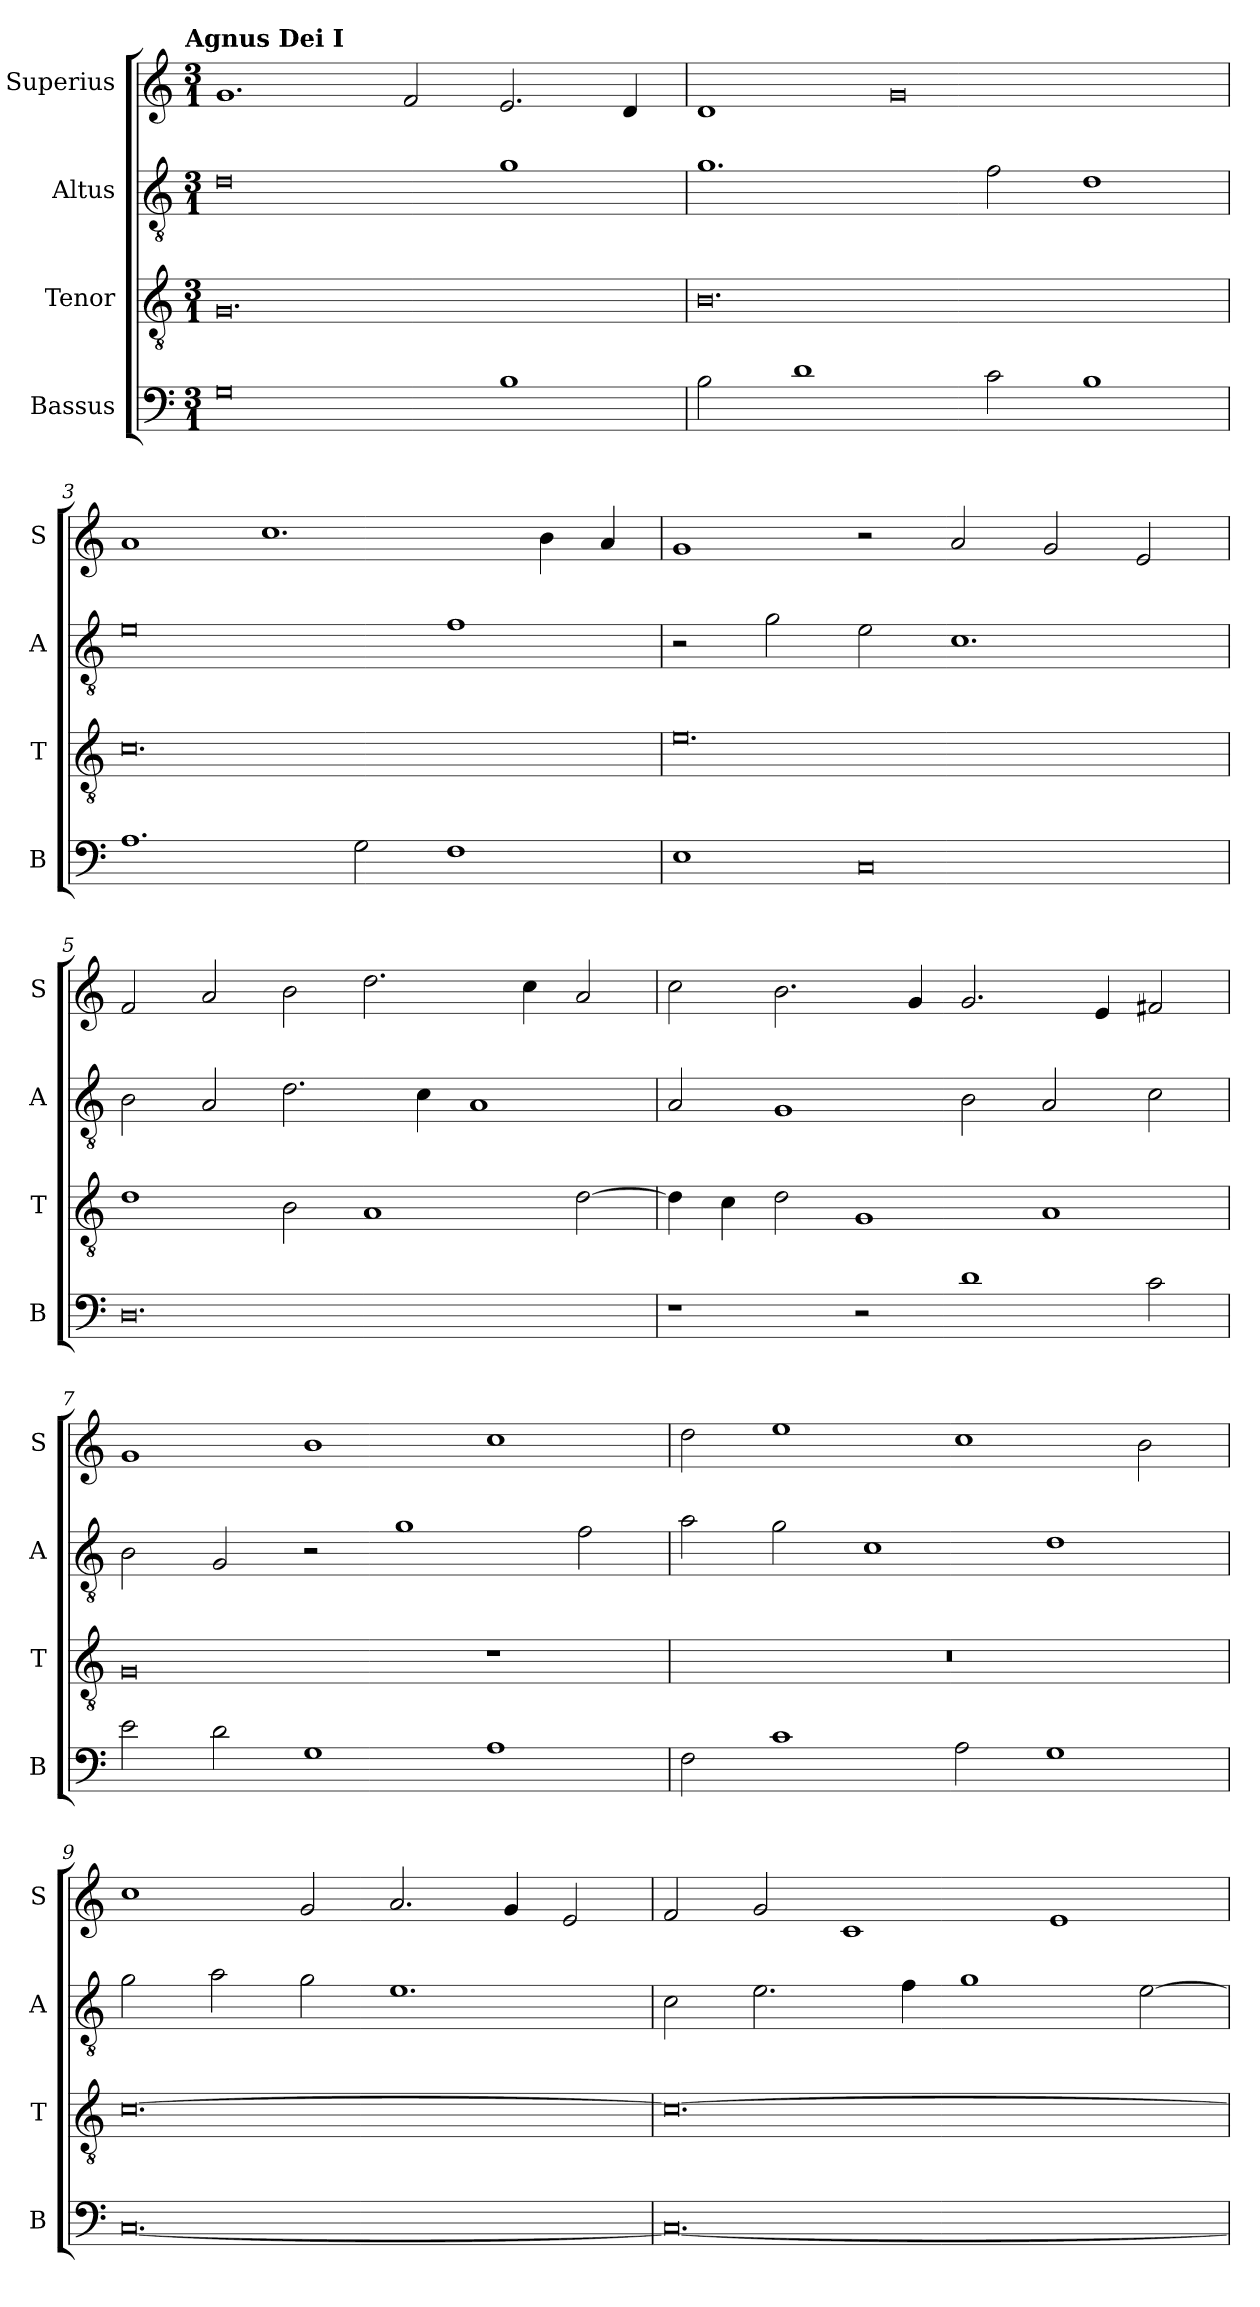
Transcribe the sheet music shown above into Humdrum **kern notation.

**kern	**kern	**kern	**kern
*part4	*part3	*part2	*part1
*staff4	*staff3	*staff2	*staff1
*I"Bassus	*I"Tenor	*I"Altus	*I"Superius
*I'B	*I'T	*I'A	*I'S
*clefF4	*clefGv2	*clefGv2	*clefG2
*k[]	*k[]	*k[]	*k[]
!!LO:TX:omd:t=Agnus Dei I
*M3/1	*M3/1	*M3/1	*M3/1
=1	=1	=1	=1
0G	0.G	0d	1.g
.	.	.	2f/
1B	.	1g	2.e/
.	.	.	4d/
=2	=2	=2	=2
2B\	0.B	1.g	1d
1d	.	.	.
.	.	.	0g
2c\	.	2f\	.
1B	.	1d	.
=3	=3	=3	=3
1.A	0.c	0e	1a
.	.	.	1.cc
2G\	.	.	.
1F	.	1f	.
.	.	.	4b\
.	.	.	4a/
=4	=4	=4	=4
1E	0.e	2r	1g
.	.	2g\	.
0C	.	2e\	2r
.	.	1.c	2a/
.	.	.	2g/
.	.	.	2e/
=5	=5	=5	=5
0.D	1d	2B\	2f/
.	.	2A/	2a/
.	2B\	2.d\	2b\
.	1A	.	2.dd\
.	.	4c\	.
.	.	1A	.
.	.	.	4cc\
.	[2d\	.	2a/
=6	=6	=6	=6
1r	4d\]	2A/	2cc\
.	4c\	.	.
.	2d\	1G	2.b\
2r	1G	.	.
.	.	.	4g/
1d	.	2B\	2.g/
.	1A	2A/	.
.	.	.	4e/
2c\	.	2c\	2f#X/
=7	=7	=7	=7
2e\	0G	2B\	1g
2d\	.	2G/	.
1G	.	2r	1b
.	.	1g	.
1A	1r	.	1cc
.	.	2f\	.
=8	=8	=8	=8
2F\	0.r	2a\	2dd\
1c	.	2g\	1ee
.	.	1c	.
2A\	.	.	1cc
1G	.	1d	.
.	.	.	2b\
=9	=9	=9	=9
[0.C	[0.c	2g\	1cc
.	.	2a\	.
.	.	2g\	2g/
.	.	1.e	2.a/
.	.	.	4g/
.	.	.	2e/
=10	=10	=10	=10
0.C_	0.c_	2c\	2f/
.	.	2.e\	2g/
.	.	.	1c
.	.	4f\	.
.	.	1g	.
.	.	.	1e
.	.	[2e\	.
=	=	=	=
*-	*-	*-	*-
